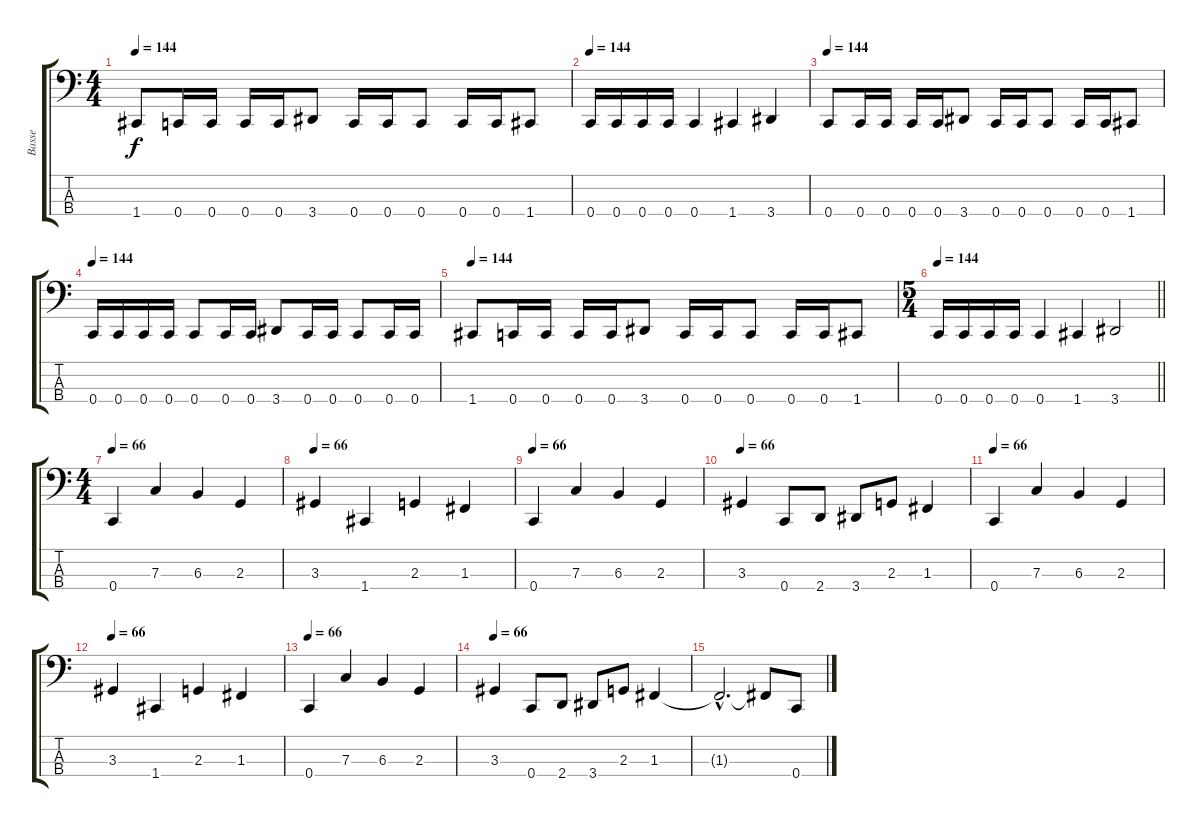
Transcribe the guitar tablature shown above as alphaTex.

\track ("Basse" "Basse") {instrument electricbasspick}
\staff {score tabs}
\tuning (Eb2 Bb1 F1 C1) {hide}
\ts (4 4)
\tempo 144
\clef f4
\ks c
1.4.8{dy f} 0.4.16 0.4.16 0.4.16 0.4.16 3.4.8 0.4.16 0.4.16 0.4.8 0.4.16 0.4.16 1.4.8 |
\tempo 144
0.4.16 0.4.16 0.4.16 0.4.16 0.4.4 1.4.4 3.4.4 |
\tempo 144
0.4.8 0.4.16 0.4.16 0.4.16 0.4.16 3.4.8 0.4.16 0.4.16 0.4.8 0.4.16 0.4.16 1.4.8 |
\tempo 144
0.4.16 0.4.16 0.4.16 0.4.16 0.4.8 0.4.16 0.4.16 3.4.8 0.4.16 0.4.16 0.4.8 0.4.16 0.4.16 |
\tempo 144
1.4.8 0.4.16 0.4.16 0.4.16 0.4.16 3.4.8 0.4.16 0.4.16 0.4.8 0.4.16 0.4.16 1.4.8 |
\ts (5 4)
\tempo 144
\barLineRight lightlight
0.4.16 0.4.16 0.4.16 0.4.16 0.4.4 1.4.4 3.4.2 |
\ts (4 4)
\tempo 66
0.4.4 7.3.4 6.3.4 2.3.4 |
\tempo 66
3.3.4 1.4.4 2.3.4 1.3.4 |
\tempo 66
0.4.4 7.3.4 6.3.4 2.3.4 |
\tempo 66
3.3.4 0.4.8 2.4.8 3.4.8 2.3.8 1.3.4 |
\tempo 66
0.4.4 7.3.4 6.3.4 2.3.4 |
\tempo 66
3.3.4 1.4.4 2.3.4 1.3.4 |
\tempo 66
0.4.4 7.3.4 6.3.4 2.3.4 |
\tempo 66
3.3.4 0.4.8 2.4.8 3.4.8 2.3.8 1.3.4 |
1.3{hac t}.2{d} 1.3{t}.8 0.4.8
